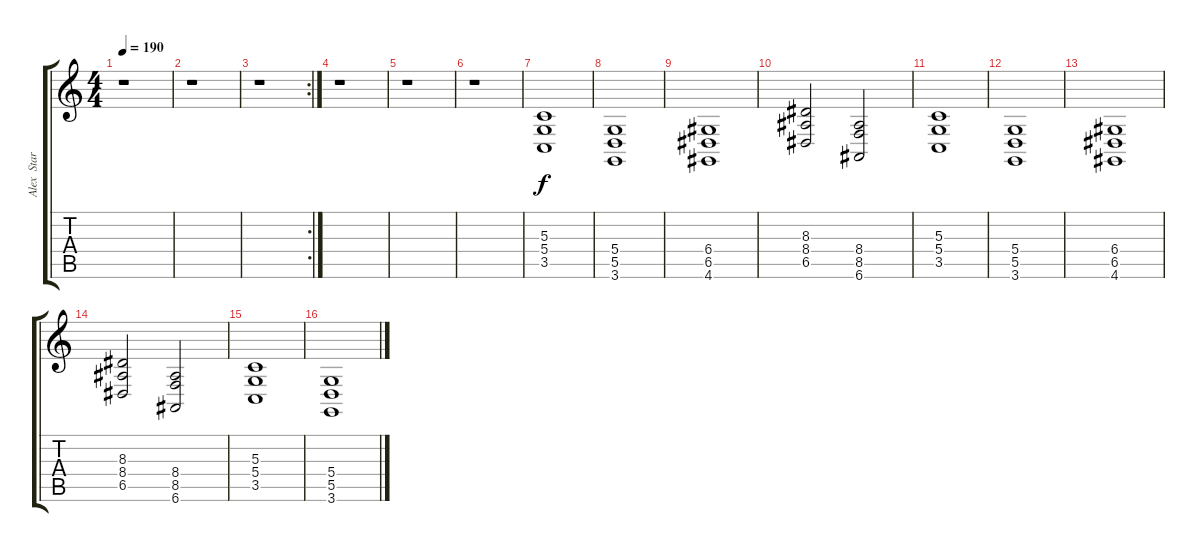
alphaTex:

\track ("Alex  Staropli 2" "Alex  Star") {instrument brasssection}
\staff {score tabs}
\tuning (E4 B3 G3 D3 A2 E2) {hide}
\ts (4 4)
\tempo 190
\clef g2
\ks c
r.1{dy f} |
r.1 |
\rc 2
r.1 |
r.1 |
r.1 |
r.1 |
(5.3 5.4 3.5).1{instrument synthstrings1} |
(5.4 5.5 3.6).1 |
(6.4 6.5 4.6).1 |
(8.3 8.4 6.5).2 (8.4 8.5 6.6).2 |
(5.3 5.4 3.5).1 |
(5.4 5.5 3.6).1 |
(6.4 6.5 4.6).1 |
(8.3 8.4 6.5).2 (8.4 8.5 6.6).2 |
(5.3 5.4 3.5).1 |
(5.4 5.5 3.6).1
